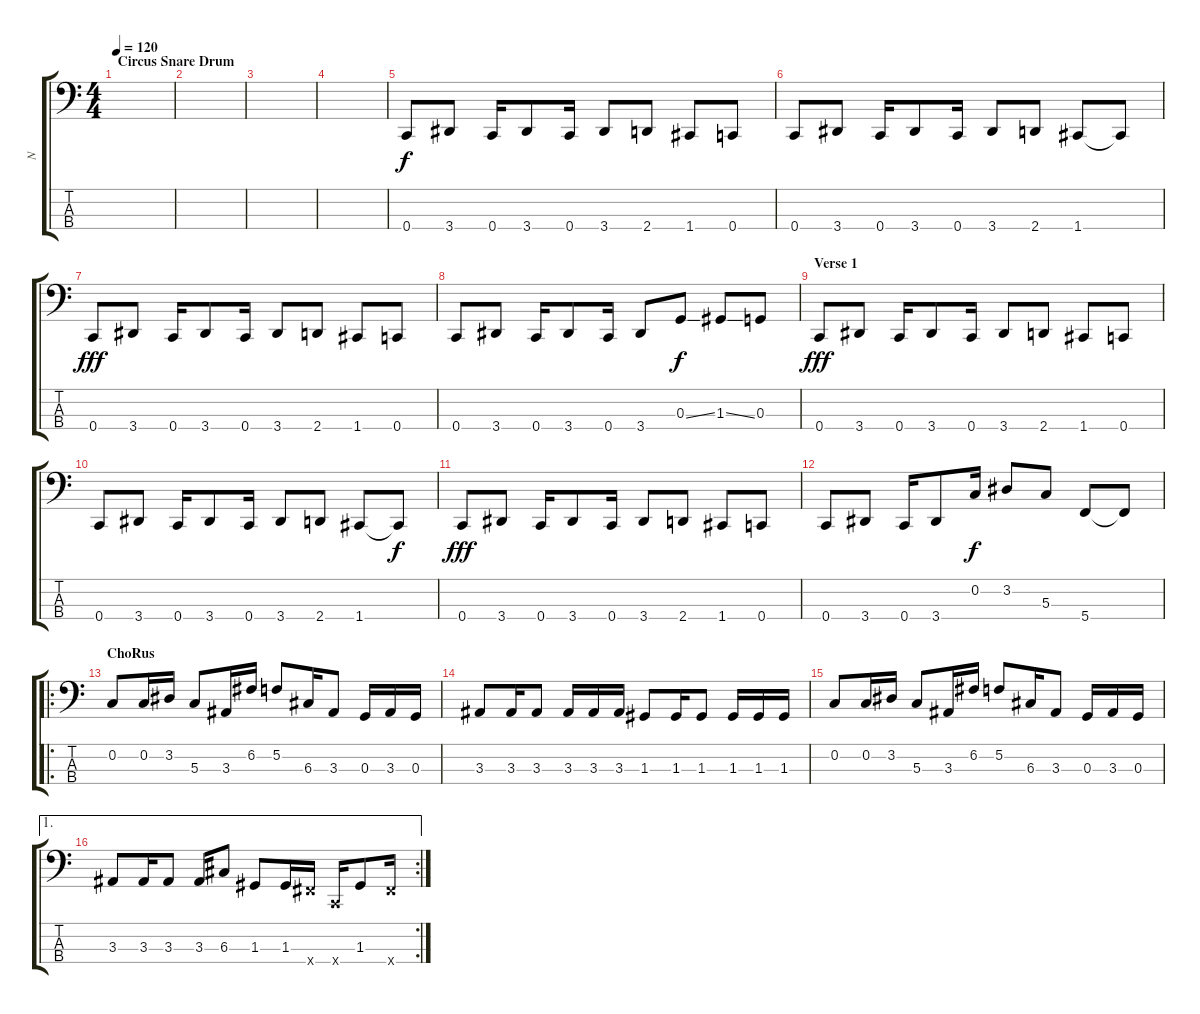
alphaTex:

\track ("N" "N") {instrument electricbasspick}
\staff {score tabs}
\tuning (F2 C2 G1 C1) {hide}
\ts (4 4)
\section ("" "Circus Snare Drum")
\tempo 120
\clef f4
\ks c
|
|
|
|
0.4.8 3.4.8 0.4.16 3.4.8 0.4.16 3.4.8 2.4.8 1.4.8 0.4.8 |
0.4.8 3.4.8 0.4.16 3.4.8 0.4.16 3.4.8 2.4.8 1.4.8 1.4{t}.8{dy f} |
0.4.8{dy fff} 3.4.8 0.4.16 3.4.8 0.4.16 3.4.8 2.4.8 1.4.8 0.4.8 |
0.4.8 3.4.8 0.4.16 3.4.8 0.4.16 3.4.8 0.3{ss}.8{dy f} 1.3{ss}.8 0.3.8 |
\section ("" "Verse 1")
0.4.8{dy fff} 3.4.8 0.4.16 3.4.8 0.4.16 3.4.8 2.4.8 1.4.8 0.4.8 |
0.4.8 3.4.8 0.4.16 3.4.8 0.4.16 3.4.8 2.4.8 1.4.8 1.4{t}.8{dy f} |
0.4.8{dy fff} 3.4.8 0.4.16 3.4.8 0.4.16 3.4.8 2.4.8 1.4.8 0.4.8 |
0.4.8 3.4.8 0.4.16 3.4.8 0.2.16{dy f} 3.2.8 5.3.8 5.4.8 5.4{t}.8 |
\ro
\section ("" "ChoRus")
0.2.8{instrument electricbasspick} 0.2.16 3.2.16 5.3.8 3.3.16 6.2.16 5.2.8 6.3.16 3.3.8 0.3.16 3.3.16 0.3.16 |
3.3.8 3.3.16 3.3.8 3.3.16 3.3.16 3.3.16 1.3.8 1.3.16 1.3.8 1.3.16 1.3.16 1.3.16 |
0.2.8 0.2.16 3.2.16 5.3.8 3.3.16 6.2.16 5.2.8 6.3.16 3.3.8 0.3.16 3.3.16 0.3.16 |
\ae 1
\rc 2
3.3.8 3.3.16 3.3.8 3.3.16 6.3.8 1.3.8 1.3.16 6.4{x}.16{instrument slapbass1} 0.4{x}.16 1.3.8{instrument acousticbass} 6.4{x}.16{instrument slapbass1}
